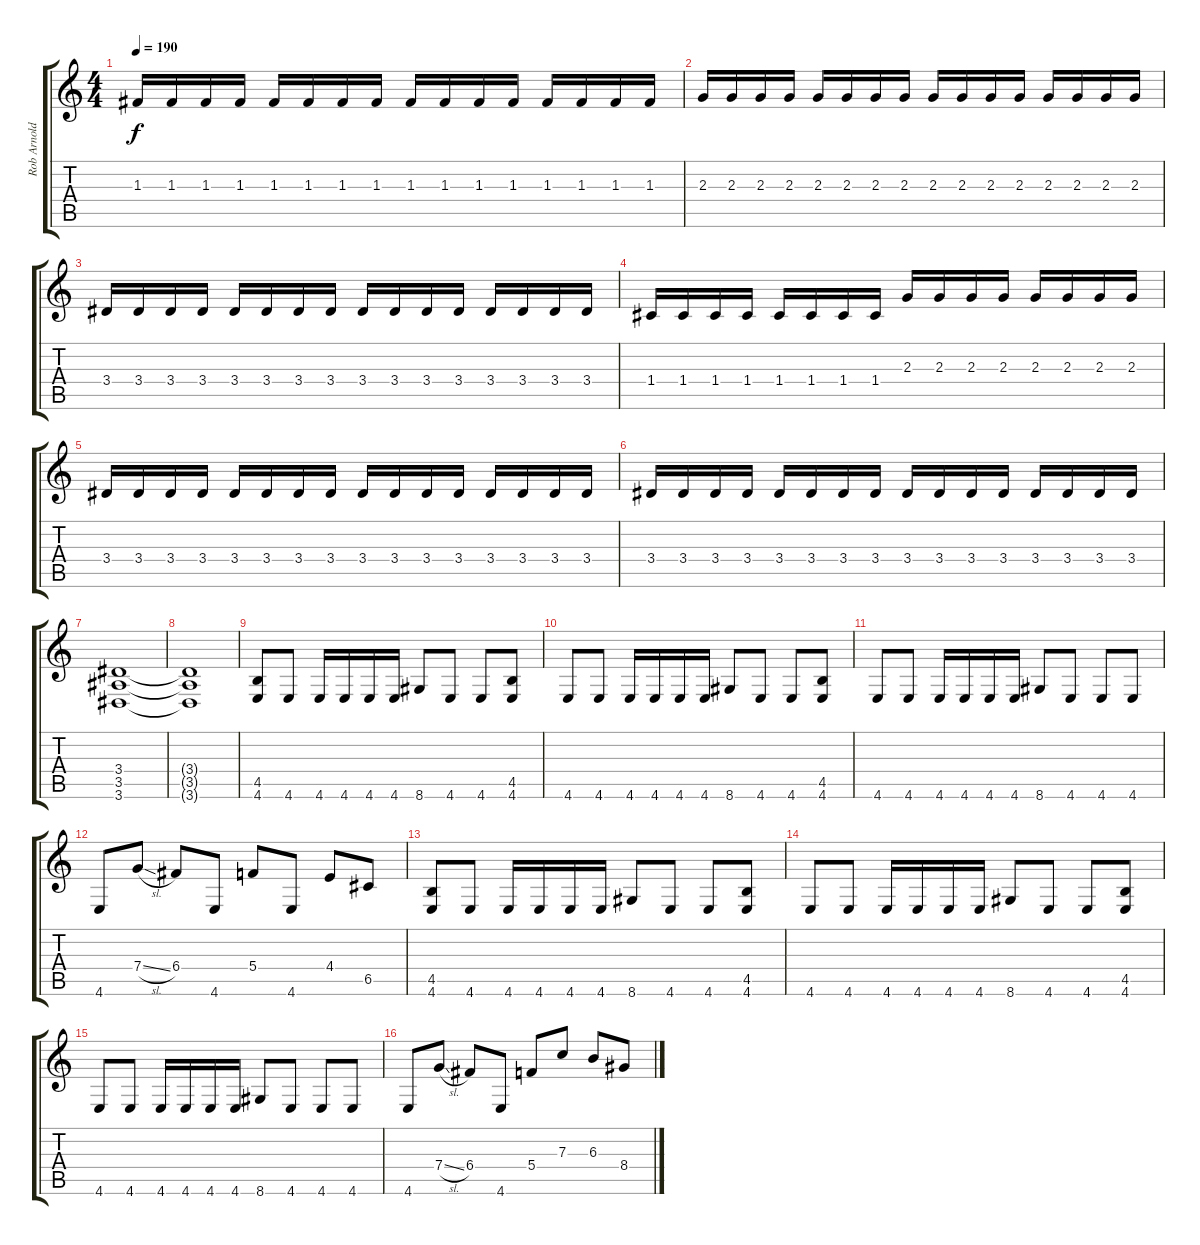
\track ("Rob Arnold" "Rob Arnold") {instrument distortionguitar}
\staff {score tabs}
\tuning (D4 A3 F3 C3 G2 C2) {hide}
\ts (4 4)
\tempo 190
\clef g2
\ks c
1.3.16{dy f} 1.3.16 1.3.16 1.3.16 1.3.16 1.3.16 1.3.16 1.3.16 1.3.16 1.3.16 1.3.16 1.3.16 1.3.16 1.3.16 1.3.16 1.3.16 |
2.3.16 2.3.16 2.3.16 2.3.16 2.3.16 2.3.16 2.3.16 2.3.16 2.3.16 2.3.16 2.3.16 2.3.16 2.3.16 2.3.16 2.3.16 2.3.16 |
3.4.16 3.4.16 3.4.16 3.4.16 3.4.16 3.4.16 3.4.16 3.4.16 3.4.16 3.4.16 3.4.16 3.4.16 3.4.16 3.4.16 3.4.16 3.4.16 |
1.4.16 1.4.16 1.4.16 1.4.16 1.4.16 1.4.16 1.4.16 1.4.16 2.3.16 2.3.16 2.3.16 2.3.16 2.3.16 2.3.16 2.3.16 2.3.16 |
3.4.16 3.4.16 3.4.16 3.4.16 3.4.16 3.4.16 3.4.16 3.4.16 3.4.16 3.4.16 3.4.16 3.4.16 3.4.16 3.4.16 3.4.16 3.4.16 |
3.4.16 3.4.16 3.4.16 3.4.16 3.4.16 3.4.16 3.4.16 3.4.16 3.4.16 3.4.16 3.4.16 3.4.16 3.4.16 3.4.16 3.4.16 3.4.16 |
(3.4 3.5 3.6).1 |
(3.4{t} 3.5{t} 3.6{t}).1 |
(4.5 4.6).8 4.6.8 4.6.16 4.6.16 4.6.16 4.6.16 8.6.8 4.6.8 4.6.8 (4.5 4.6).8 |
4.6.8 4.6.8 4.6.16 4.6.16 4.6.16 4.6.16 8.6.8 4.6.8 4.6.8 (4.5 4.6).8 |
4.6.8 4.6.8 4.6.16 4.6.16 4.6.16 4.6.16 8.6.8 4.6.8 4.6.8 4.6.8 |
4.6.8 7.4{sl}.8 6.4.8 4.6.8 5.4.8 4.6.8 4.4.8 6.5.8 |
(4.5 4.6).8 4.6.8 4.6.16 4.6.16 4.6.16 4.6.16 8.6.8 4.6.8 4.6.8 (4.5 4.6).8 |
4.6.8 4.6.8 4.6.16 4.6.16 4.6.16 4.6.16 8.6.8 4.6.8 4.6.8 (4.5 4.6).8 |
4.6.8 4.6.8 4.6.16 4.6.16 4.6.16 4.6.16 8.6.8 4.6.8 4.6.8 4.6.8 |
4.6.8 7.4{sl}.8 6.4.8 4.6.8 5.4.8 7.3.8 6.3.8 8.4.8
